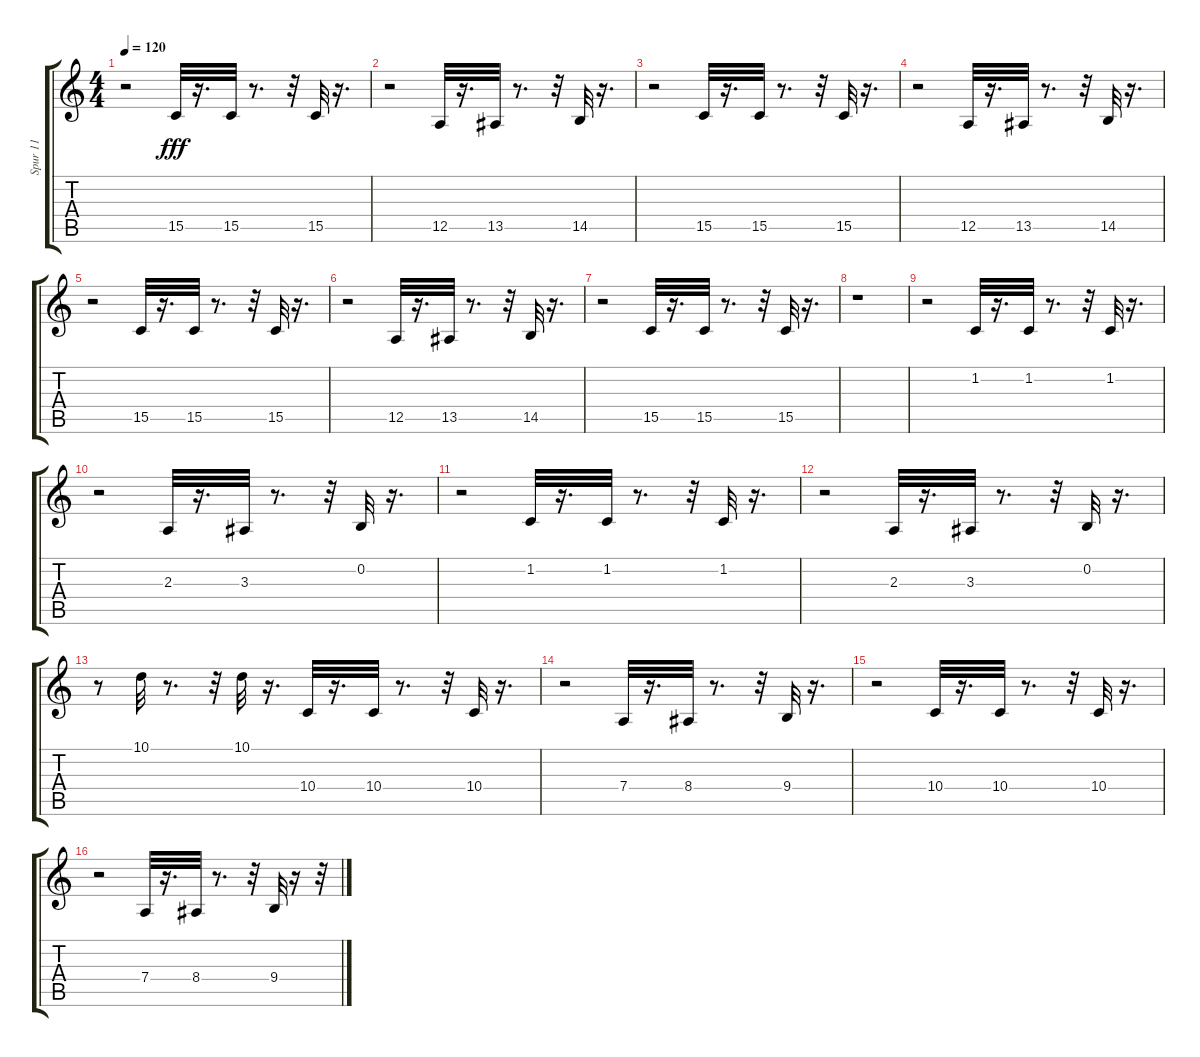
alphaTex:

\track ("Spur 11" "Spur 11") {instrument tenorsax}
\staff {score tabs}
\tuning (E4 B3 G3 D3 A2 E2) {hide}
\ts (4 4)
\tempo 120
\clef g2
\ks c
r.2{dy fff} 15.5.32 r.16{d} 15.5.32 r.8{d} r.32 15.5.32 r.16{d} |
r.2 12.5.32 r.16{d} 13.5.32 r.8{d} r.32 14.5.32 r.16{d} |
r.2 15.5.32 r.16{d} 15.5.32 r.8{d} r.32 15.5.32 r.16{d} |
r.2 12.5.32 r.16{d} 13.5.32 r.8{d} r.32 14.5.32 r.16{d} |
r.2 15.5.32 r.16{d} 15.5.32 r.8{d} r.32 15.5.32 r.16{d} |
r.2 12.5.32 r.16{d} 13.5.32 r.8{d} r.32 14.5.32 r.16{d} |
r.2 15.5.32 r.16{d} 15.5.32 r.8{d} r.32 15.5.32 r.16{d} |
r.1 |
r.2 1.2.32 r.16{d} 1.2.32 r.8{d} r.32 1.2.32 r.16{d} |
r.2 2.3.32 r.16{d} 3.3.32 r.8{d} r.32 0.2.32 r.16{d} |
r.2 1.2.32 r.16{d} 1.2.32 r.8{d} r.32 1.2.32 r.16{d} |
r.2 2.3.32 r.16{d} 3.3.32 r.8{d} r.32 0.2.32 r.16{d} |
r.8 10.1.32 r.8{d} r.32 10.1.32 r.16{d} 10.4.32 r.16{d} 10.4.32 r.8{d} r.32 10.4.32 r.16{d} |
r.2 7.4.32 r.16{d} 8.4.32 r.8{d} r.32 9.4.32 r.16{d} |
r.2 10.4.32 r.16{d} 10.4.32 r.8{d} r.32 10.4.32 r.16{d} |
r.2 7.4.32 r.16{d} 8.4.32 r.8{d} r.32 9.4.32 r.16 r.32
